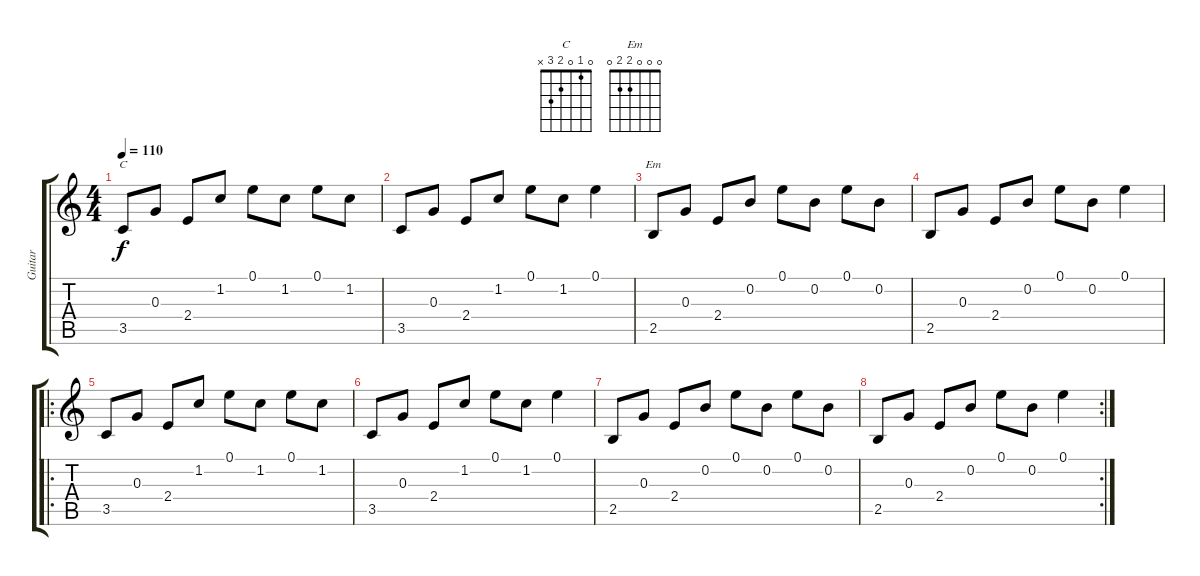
\track ("Guitar" "Guitar") {instrument acousticguitarsteel}
\staff {score tabs}
\tuning (E4 B3 G3 D3 A2 E2) {hide}
\chord ("C" 0 1 0 2 3 x)
\chord ("Em" 0 0 0 2 2 0)
\ts (4 4)
\tempo 110
\clef g2
\ks c
3.5.8{ch "C" dy f} 0.3.8 2.4.8 1.2.8 0.1.8 1.2.8 0.1.8 1.2.8 |
3.5.8 0.3.8 2.4.8 1.2.8 0.1.8 1.2.8 0.1.4 |
2.5.8{ch "Em"} 0.3.8 2.4.8 0.2.8 0.1.8 0.2.8 0.1.8 0.2.8 |
2.5.8 0.3.8 2.4.8 0.2.8 0.1.8 0.2.8 0.1.4 |
\ro
3.5.8 0.3.8 2.4.8 1.2.8 0.1.8 1.2.8 0.1.8 1.2.8 |
3.5.8 0.3.8 2.4.8 1.2.8 0.1.8 1.2.8 0.1.4 |
2.5.8 0.3.8 2.4.8 0.2.8 0.1.8 0.2.8 0.1.8 0.2.8 |
\rc 2
2.5.8 0.3.8 2.4.8 0.2.8 0.1.8 0.2.8 0.1.4
